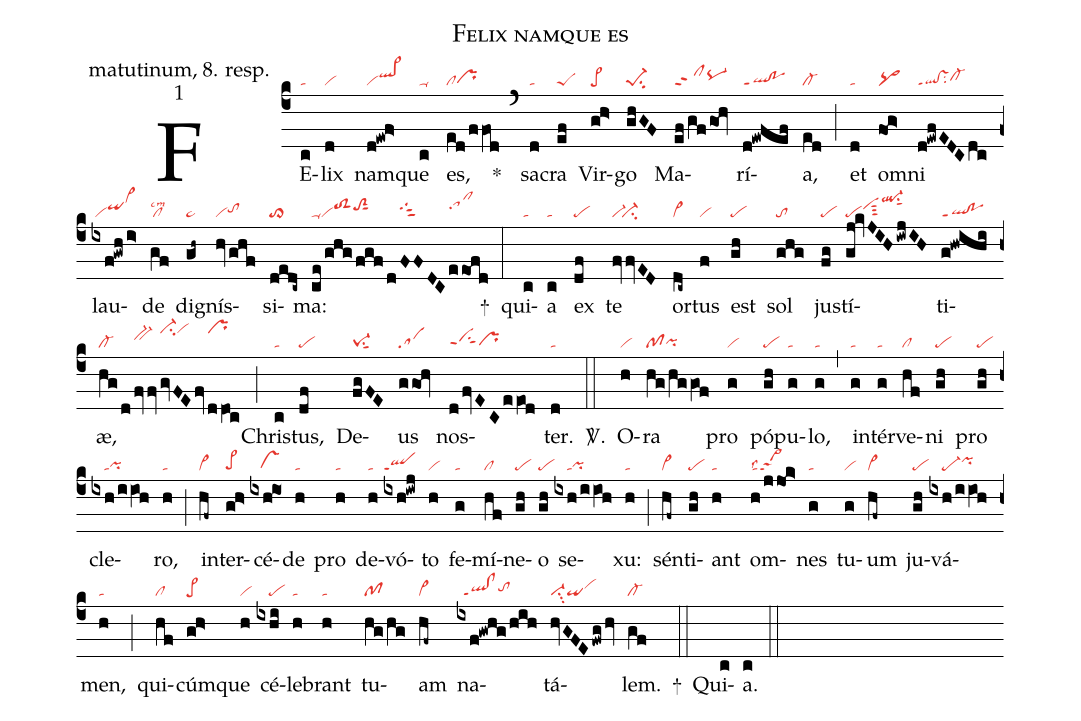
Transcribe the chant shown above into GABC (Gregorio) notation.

name: Felix namque es;
office-part: matutinum, 8. resp.;
mode: 1;
nabc-lines: 1;
%%
(c4)
FE(c|ta)lix(d|vi) nam(d!ew!f>|viql>hi)que(c|ta-) es,(ed/ffOd|clprhg) *(`)
sa(d|ta)cra(ef|peS) Vir(gh>|pe>)go(ghGF|pe-1su2) Ma(ef/gf/go!hv|clppt2pq-hh)rí(d!ewfef|ql!poppt1)a,(ed|cl-) (;)
et(d|ta) om(fo!g>|pq>)ni(d!ewfEDCdc|ql!vsppt1su2cl-hh) lau(ixf!gwh/i>|/viqihivi>hl)de(gf|cllscm2) dig(gh~|ta>)nís(hvghf|vitohh)si(dedc~|to>)ma:(ce/ghg/fgf/d|ta-vitoS2hitoS2hisut1|FF/D0C0|tgS3hi|eeofd|sahi!clhi) +(:)
qui(c|ta)a(c|ta) ex(df|pe) te(fvvED|vi-`ci-) or(dc~|vi>)tus(f|vi) est(gh|pe) sol(ghg|to) jus(fg|pe)tí(gj!kvJIHiwjIH|pevihisut3ql-hlsu1sut1)ti(g!hwihi|ql!poppt1)æ,(hg/d|cl-|fvv/|bv-hi|gvFEfv|ci-hlvihl|ddOc|prhl) (;)
Chris(c|ta)tus,(df|pe) De(fgFE|pe-1su1sut1)us(ggOh|sa) nos(d/fvECeeOd|vihgppt1su1sut1prhg)ter.(d|ta) <sp>V/</sp>.(::)
O(h|vi)ra(hg/hg/gOf|pfpihg) pro(g|vi) pó(gh|pe)pu(g|ta)lo,(g|ta) (,)
in(g|ta)tér(g|ta)ve(hf|cl)ni(gh|pe) pro(gh|pe) cle(ixh/iiOh|////tapihg)ro,(h|ta) (;)
in(hf~|vi>)ter(gh>|pe>hg)cé(ixh!io1|///vshg)de(h|ta) pro(h|ta) de(h|ta)vó(ixh!iwj|qlppt1)to(h|vi) fe(g|ta)mí(hf|cl)ne(gh|pe)o(gh|pe) se(ixh/iiOh|////tapihg)xu:(h|ta) (;)
sén(hf~|vi>)ti(gh|pe)ant(h|ta) om(h/jjo!k>|talss2sa>2)nes(g|ta) tu(g|vi)um(hf~|vi>) ju(gh|pe)vá(ixh/iiOh|////pe-pihi)men,(h|ta) (;)
qui(hf|cl)cúm(gh>|pe>)que(h|vi) cé(ixhi|////pe)le(h|ta)brant(h|ta) tu(hg/hg|pf)am(hf~|vi>) na(ixf!gwhg/hih|//ql!clppt1tohh)tá(hvGFEfwghv|vi-su3qivihi)lem.(gf|cl-) +(::)
Qui(c)a.(c) (::)
